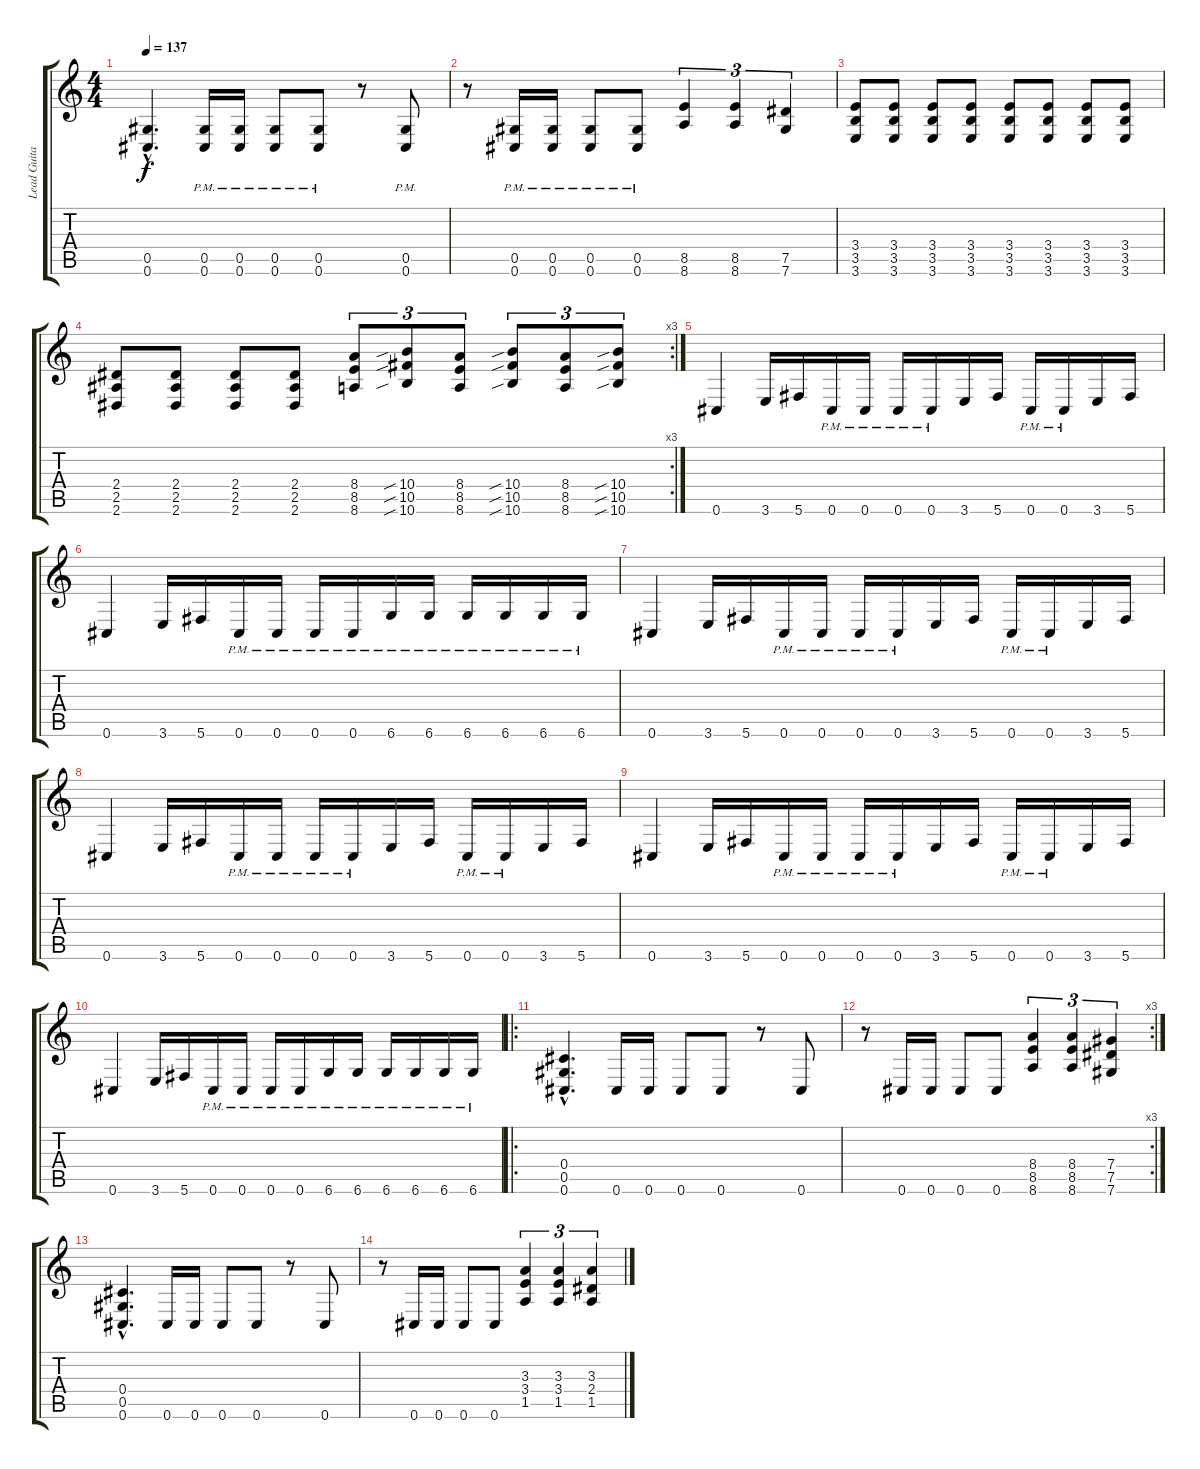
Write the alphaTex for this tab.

\track ("Lead Guitar" "Lead Guita") {instrument distortionguitar}
\staff {score tabs}
\tuning (Eb4 Bb3 Gb3 Db3 Ab2 Db2) {hide}
\ts (4 4)
\tempo 137
\clef g2
\ks c
(0.5{hac} 0.6{hac}).4{d dy f} (0.5{pm} 0.6{pm}).16 (0.5{pm} 0.6{pm}).16 (0.5{pm} 0.6{pm}).8 (0.5{pm} 0.6{pm}).8 r.8 (0.5{pm} 0.6{pm}).8 |
r.8 (0.5{pm} 0.6{pm}).16 (0.5{pm} 0.6{pm}).16 (0.5{pm} 0.6{pm}).8 (0.5{pm} 0.6{pm}).8 (8.5 8.6).4{tu (3 2)} (8.5 8.6).4{tu (3 2)} (7.5 7.6).4{tu (3 2)} |
(3.4 3.5 3.6).8 (3.4 3.5 3.6).8 (3.4 3.5 3.6).8 (3.4 3.5 3.6).8 (3.4 3.5 3.6).8 (3.4 3.5 3.6).8 (3.4 3.5 3.6).8 (3.4 3.5 3.6).8 |
\rc 3
(2.4 2.5 2.6).8 (2.4 2.5 2.6).8 (2.4 2.5 2.6).8 (2.4 2.5 2.6).8 (8.4 8.5 8.6).8{tu (3 2)} (10.4{sib} 10.5{sib} 10.6{sib}).8{tu (3 2)} (8.4 8.5 8.6).8{tu (3 2)} (10.4{sib} 10.5{sib} 10.6{sib}).8{tu (3 2)} (8.4 8.5 8.6).8{tu (3 2)} (10.4{sib} 10.5{sib} 10.6{sib}).8{tu (3 2)} |
0.6.4 3.6.16 5.6.16 0.6{pm}.16 0.6{pm}.16 0.6{pm}.16 0.6{pm}.16 3.6.16 5.6.16 0.6{pm}.16 0.6{pm}.16 3.6.16 5.6.16 |
0.6.4 3.6.16 5.6.16 0.6{pm}.16 0.6{pm}.16 0.6{pm}.16 0.6{pm}.16 6.6{pm}.16 6.6{pm}.16 6.6{pm}.16 6.6{pm}.16 6.6{pm}.16 6.6{pm}.16 |
0.6.4 3.6.16 5.6.16 0.6{pm}.16 0.6{pm}.16 0.6{pm}.16 0.6{pm}.16 3.6.16 5.6.16 0.6{pm}.16 0.6{pm}.16 3.6.16 5.6.16 |
0.6.4 3.6.16 5.6.16 0.6{pm}.16 0.6{pm}.16 0.6{pm}.16 0.6{pm}.16 3.6.16 5.6.16 0.6{pm}.16 0.6{pm}.16 3.6.16 5.6.16 |
0.6.4 3.6.16 5.6.16 0.6{pm}.16 0.6{pm}.16 0.6{pm}.16 0.6{pm}.16 3.6.16 5.6.16 0.6{pm}.16 0.6{pm}.16 3.6.16 5.6.16 |
0.6.4 3.6.16 5.6.16 0.6{pm}.16 0.6{pm}.16 0.6{pm}.16 0.6{pm}.16 6.6{pm}.16 6.6{pm}.16 6.6{pm}.16 6.6{pm}.16 6.6{pm}.16 6.6{pm}.16 |
\ro
(0.4{hac} 0.5{hac} 0.6{hac}).4{d} 0.6.16 0.6.16 0.6.8 0.6.8 r.8 0.6.8 |
\rc 3
r.8 0.6.16 0.6.16 0.6.8 0.6.8 (8.4 8.5 8.6).4{tu (3 2)} (8.4 8.5 8.6).4{tu (3 2)} (7.4 7.5 7.6).4{tu (3 2)} |
(0.4{hac} 0.5{hac} 0.6{hac}).4{d} 0.6.16 0.6.16 0.6.8 0.6.8 r.8 0.6.8 |
r.8 0.6.16 0.6.16 0.6.8 0.6.8 (3.3 3.4 1.5).4{tu (3 2)} (3.3 3.4 1.5).4{tu (3 2)} (3.3 2.4 1.5).4{tu (3 2)}
